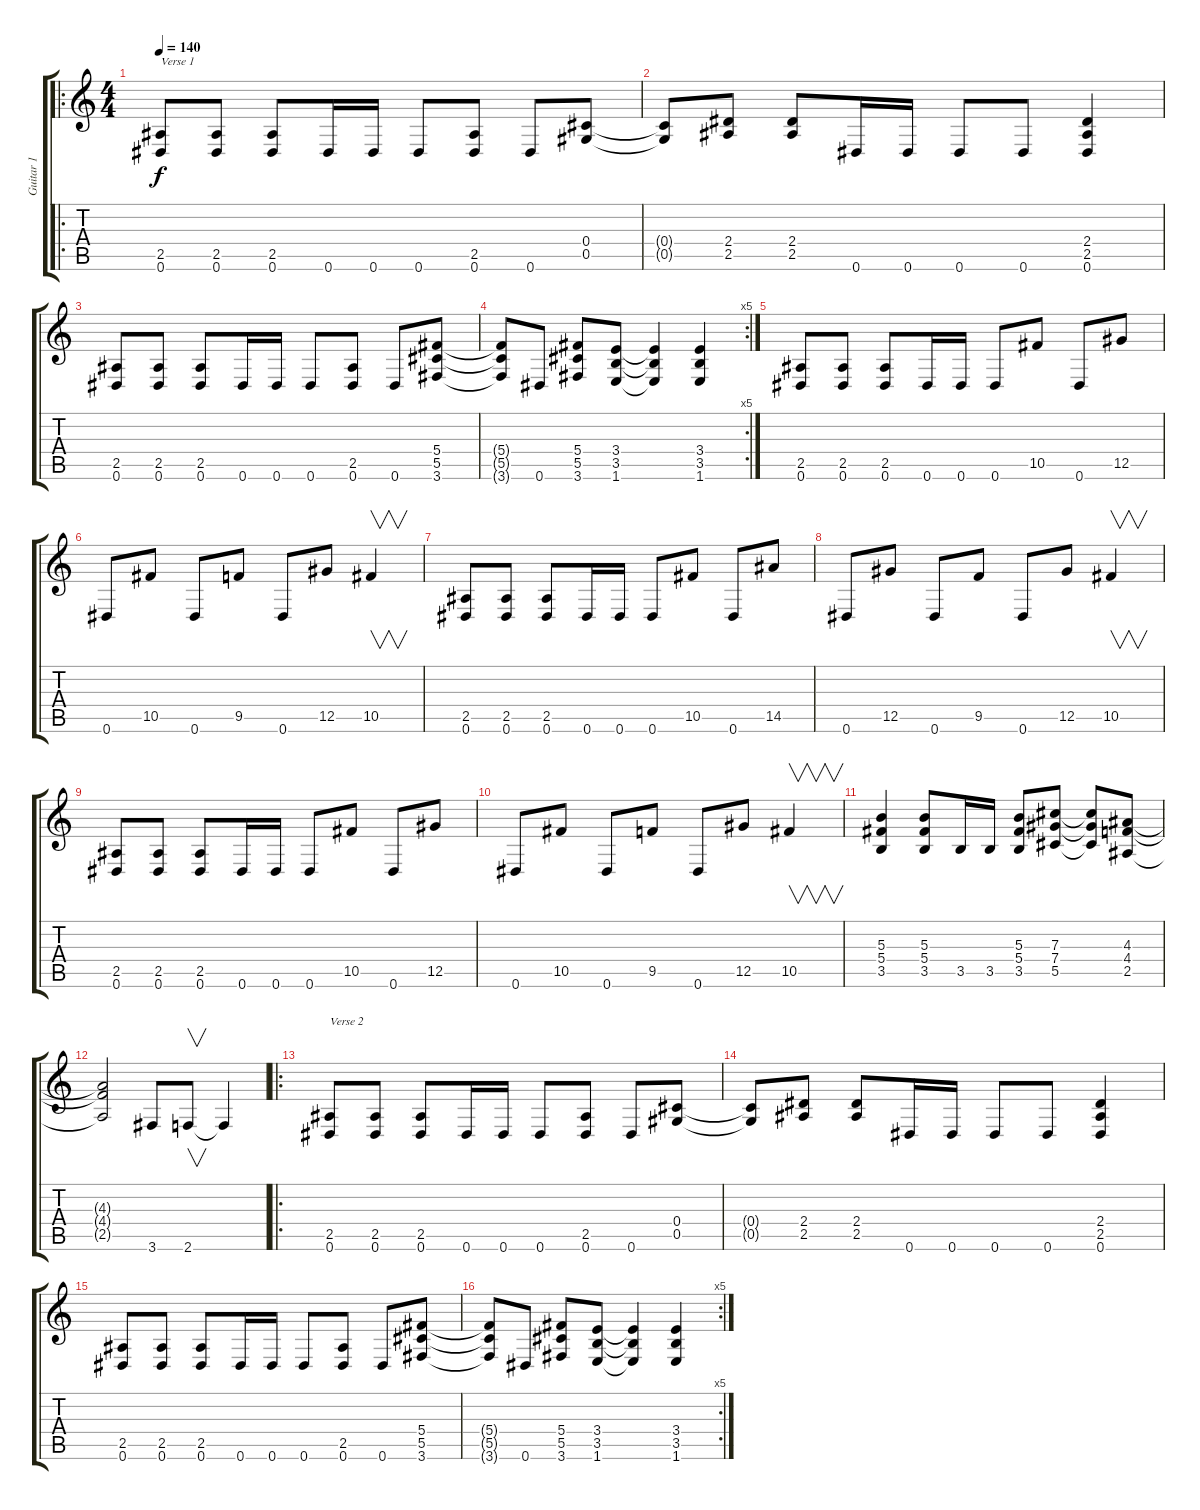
\track ("Guitar 1" "Guitar 1") {instrument distortionguitar}
\staff {score tabs}
\tuning (Eb4 Bb3 Gb3 Db3 Ab2 Eb2) {hide}
\ro
\ts (4 4)
\tempo 140
\clef g2
\ks c
(2.5 0.6).8{txt "Verse 1" dy f} (2.5 0.6).8 (2.5 0.6).8 0.6.16 0.6.16 0.6.8 (2.5 0.6).8 0.6.8 (0.4 0.5).8 |
(0.4{t} 0.5{t}).8 (2.4 2.5).8 (2.4 2.5).8 0.6.16 0.6.16 0.6.8 0.6.8 (2.4 2.5 0.6).4 |
(2.5 0.6).8 (2.5 0.6).8 (2.5 0.6).8 0.6.16 0.6.16 0.6.8 (2.5 0.6).8 0.6.8 (5.4 5.5 3.6).8 |
\rc 5
(5.4{t} 5.5{t} 3.6{t}).8 0.6.8 (5.4 5.5 3.6).8 (3.4 3.5 1.6).8 (3.4{t} 3.5{t} 1.6{t}).4 (3.4 3.5 1.6).4 |
(2.5 0.6).8 (2.5 0.6).8 (2.5 0.6).8 0.6.16 0.6.16 0.6.8 10.5.8 0.6.8 12.5.8 |
0.6.8 10.5.8 0.6.8 9.5.8 0.6.8 12.5.8 10.5.4{v} |
(2.5 0.6).8 (2.5 0.6).8 (2.5 0.6).8 0.6.16 0.6.16 0.6.8 10.5.8 0.6.8 14.5.8 |
0.6.8 12.5.8 0.6.8 9.5.8 0.6.8 12.5.8 10.5.4{v} |
(2.5 0.6).8 (2.5 0.6).8 (2.5 0.6).8 0.6.16 0.6.16 0.6.8 10.5.8 0.6.8 12.5.8 |
0.6.8 10.5.8 0.6.8 9.5.8 0.6.8 12.5.8 10.5.4{v} |
(5.3 5.4 3.5).4 (5.3 5.4 3.5).8 3.5.16 3.5.16 (5.3 5.4 3.5).8 (7.3 7.4 5.5).8 (7.3{t} 7.4{t} 5.5{t}).8 (4.3 4.4 2.5).8 |
(4.3{t} 4.4{t} 2.5{t}).2 3.6.8 2.6.8{v} 2.6{t}.4 |
\ro
(2.5 0.6).8{txt "Verse 2"} (2.5 0.6).8 (2.5 0.6).8 0.6.16 0.6.16 0.6.8 (2.5 0.6).8 0.6.8 (0.4 0.5).8 |
(0.4{t} 0.5{t}).8 (2.4 2.5).8 (2.4 2.5).8 0.6.16 0.6.16 0.6.8 0.6.8 (2.4 2.5 0.6).4 |
(2.5 0.6).8 (2.5 0.6).8 (2.5 0.6).8 0.6.16 0.6.16 0.6.8 (2.5 0.6).8 0.6.8 (5.4 5.5 3.6).8 |
\rc 5
(5.4{t} 5.5{t} 3.6{t}).8 0.6.8 (5.4 5.5 3.6).8 (3.4 3.5 1.6).8 (3.4{t} 3.5{t} 1.6{t}).4 (3.4 3.5 1.6).4
